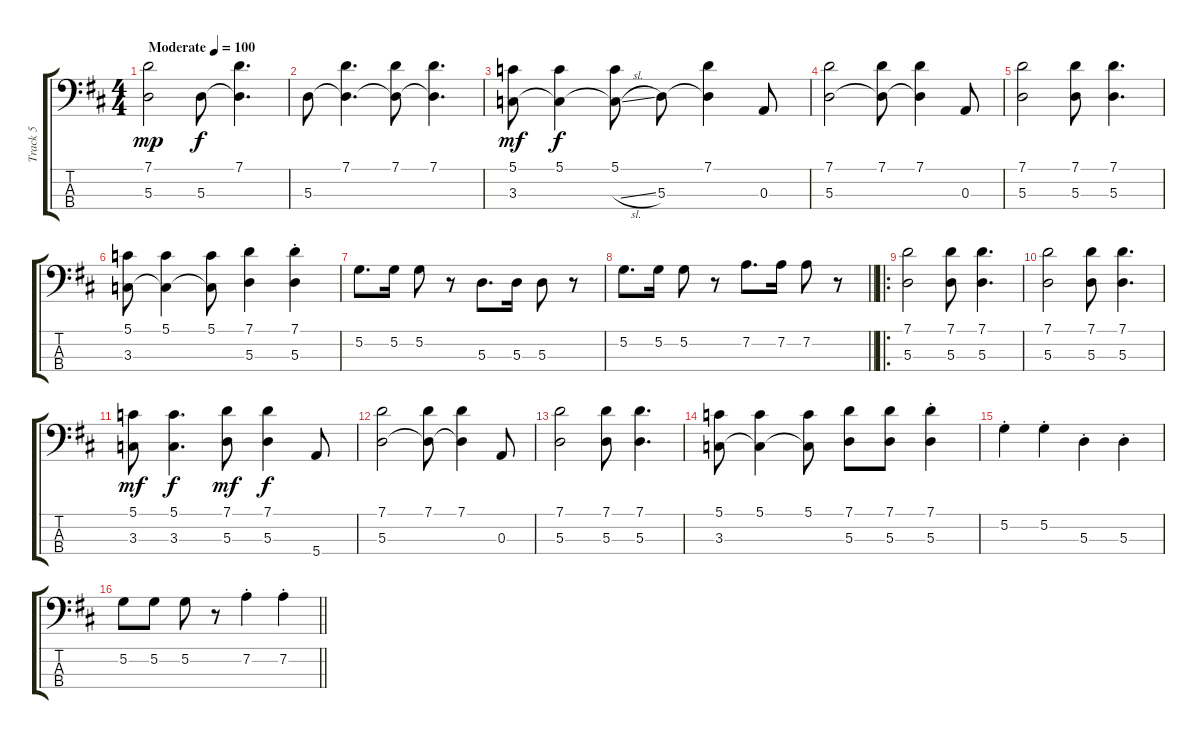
\track ("Track 5" "Track 5") {instrument electricbassfinger}
\staff {score tabs}
\tuning (G2 D2 A1 E1) {hide}
\ts (4 4)
\tempo (100 "Moderate")
\clef f4
\ks d
(7.1 5.3).2{dy mp instrument electricbassfinger} 5.3.8{dy f} (7.1 5.3{t}).4{d} |
5.3.8 (7.1 5.3{t}).4{d} (7.1 5.3{t}).8 (7.1 5.3{t}).4{d} |
(5.1 3.3).8{dy mf} (5.1 3.3{t}).4{dy f} (5.1 3.3{sl t}).8 5.3.8 (7.1 5.3{t}).4 0.3.8 |
(7.1 5.3).2 (7.1 5.3{t}).8 (7.1 5.3{t}).4 0.3.8 |
(7.1 5.3).2 (7.1 5.3).8 (7.1 5.3).4{d} |
(5.1 3.3).8 (5.1 3.3{t}).4 (5.1 3.3{t}).8 (7.1 5.3).4 (7.1{st} 5.3{st}).4 |
5.2.8{d} 5.2.16 5.2.8 r.8 5.3.8{d} 5.3.16 5.3.8 r.8 |
\barLineRight lightlight
5.2.8{d} 5.2.16 5.2.8 r.8 7.2.8{d} 7.2.16 7.2.8 r.8 |
\ro
(7.1 5.3).2 (7.1 5.3).8 (7.1 5.3).4{d} |
(7.1 5.3).2 (7.1 5.3).8 (7.1 5.3).4{d} |
(5.1 3.3).8{dy mf} (5.1 3.3).4{d dy f} (7.1 5.3).8{dy mf} (7.1 5.3).4{dy f} 5.4.8 |
(7.1 5.3).2 (7.1 5.3{t}).8 (7.1 5.3{t}).4 0.3.8 |
(7.1 5.3).2 (7.1 5.3).8 (7.1 5.3).4{d} |
(5.1 3.3).8 (5.1 3.3{t}).4 (5.1 3.3{t}).8 (7.1 5.3).8 (7.1 5.3).8 (7.1{st} 5.3{st}).4 |
5.2{st}.4 5.2{st}.4 5.3{st}.4 5.3{st}.4 |
\barLineRight lightlight
5.2.8 5.2.8 5.2.8 r.8 7.2{st}.4 7.2{st}.4
